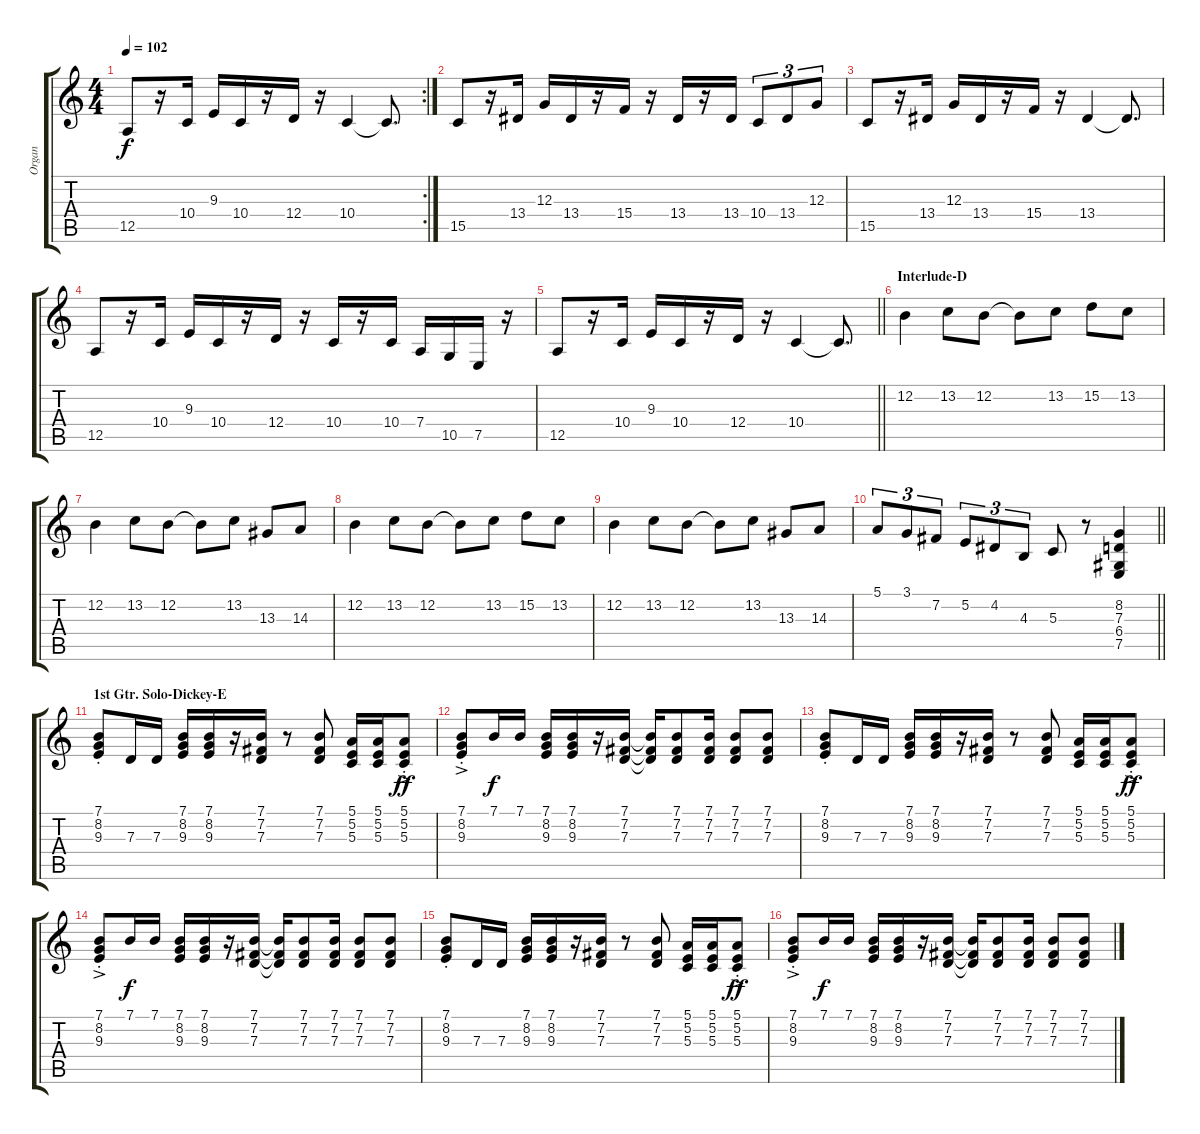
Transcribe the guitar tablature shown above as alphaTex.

\track ("Organ" "Organ") {instrument percussiveorgan}
\staff {score tabs}
\tuning (E4 B3 G3 D3 A2 E2) {hide}
\rc 2
\ts (4 4)
\tempo 102
\clef g2
\ks c
12.5.8{dy f} r.16 10.4.16 9.3.16 10.4.16 r.16 12.4.16 r.16 10.4.4 10.4{t}.8{d} |
15.5.8 r.16 13.4.16 12.3.16 13.4.16 r.16 15.4.16 r.16 13.4.16 r.16 13.4.16 10.4.8{tu (3 2)} 13.4.8{tu (3 2)} 12.3.8{tu (3 2)} |
15.5.8 r.16 13.4.16 12.3.16 13.4.16 r.16 15.4.16 r.16 13.4.4 13.4{t}.8{d} |
12.5.8 r.16 10.4.16 9.3.16 10.4.16 r.16 12.4.16 r.16 10.4.16 r.16 10.4.16 7.4.16 10.5.16 7.5.16 r.16 |
\barLineRight lightlight
12.5.8 r.16 10.4.16 9.3.16 10.4.16 r.16 12.4.16 r.16 10.4.4 10.4{t}.8{d} |
\section ("" "Interlude-D")
12.2.4 13.2.8 12.2.8 12.2{t}.8 13.2.8 15.2.8 13.2.8 |
12.2.4 13.2.8 12.2.8 12.2{t}.8 13.2.8 13.3.8 14.3.8 |
12.2.4 13.2.8 12.2.8 12.2{t}.8 13.2.8 15.2.8 13.2.8 |
12.2.4 13.2.8 12.2.8 12.2{t}.8 13.2.8 13.3.8 14.3.8 |
\barLineRight lightlight
5.1.8{tu (3 2)} 3.1.8{tu (3 2)} 7.2.8{tu (3 2)} 5.2.8{tu (3 2)} 4.2.8{tu (3 2)} 4.3.8{tu (3 2)} 5.3.8 r.8 (8.2 7.3 6.4 7.5).4 |
\section ("" "1st Gtr. Solo-Dickey-E")
(7.1{st} 8.2{st} 9.3{st}).8{volume 8} 7.3.16 7.3.16 (7.1 8.2 9.3).16 (7.1 8.2 9.3).16 r.16 (7.1 7.2 7.3).16 r.8 (7.1 7.2 7.3).8 (5.1 5.2 5.3).16 (5.1 5.2 5.3).16 (5.1{ac st} 5.2{ac st} 5.3{ac st}).8{dy ff} |
(7.1{ac st} 8.2{ac st} 9.3{ac st}).8 7.1.16{dy f} 7.1.16 (7.1 8.2 9.3).16 (7.1 8.2 9.3).16 r.16 (7.1 7.2 7.3).16 (7.1{t} 7.2{t} 7.3{t}).16 (7.1 7.2 7.3).8 (7.1 7.2 7.3).16 (7.1 7.2 7.3).8 (7.1 7.2 7.3).8 |
(7.1{st} 8.2{st} 9.3{st}).8 7.3.16 7.3.16 (7.1 8.2 9.3).16 (7.1 8.2 9.3).16 r.16 (7.1 7.2 7.3).16 r.8 (7.1 7.2 7.3).8 (5.1 5.2 5.3).16 (5.1 5.2 5.3).16 (5.1{ac st} 5.2{ac st} 5.3{ac st}).8{dy ff} |
(7.1{ac st} 8.2{ac st} 9.3{ac st}).8 7.1.16{dy f} 7.1.16 (7.1 8.2 9.3).16 (7.1 8.2 9.3).16 r.16 (7.1 7.2 7.3).16 (7.1{t} 7.2{t} 7.3{t}).16 (7.1 7.2 7.3).8 (7.1 7.2 7.3).16 (7.1 7.2 7.3).8 (7.1 7.2 7.3).8 |
(7.1{st} 8.2{st} 9.3{st}).8 7.3.16 7.3.16 (7.1 8.2 9.3).16 (7.1 8.2 9.3).16 r.16 (7.1 7.2 7.3).16 r.8 (7.1 7.2 7.3).8 (5.1 5.2 5.3).16 (5.1 5.2 5.3).16 (5.1{ac st} 5.2{ac st} 5.3{ac st}).8{dy ff} |
(7.1{ac st} 8.2{ac st} 9.3{ac st}).8 7.1.16{dy f} 7.1.16 (7.1 8.2 9.3).16 (7.1 8.2 9.3).16 r.16 (7.1 7.2 7.3).16 (7.1{t} 7.2{t} 7.3{t}).16 (7.1 7.2 7.3).8 (7.1 7.2 7.3).16 (7.1 7.2 7.3).8 (7.1 7.2 7.3).8
